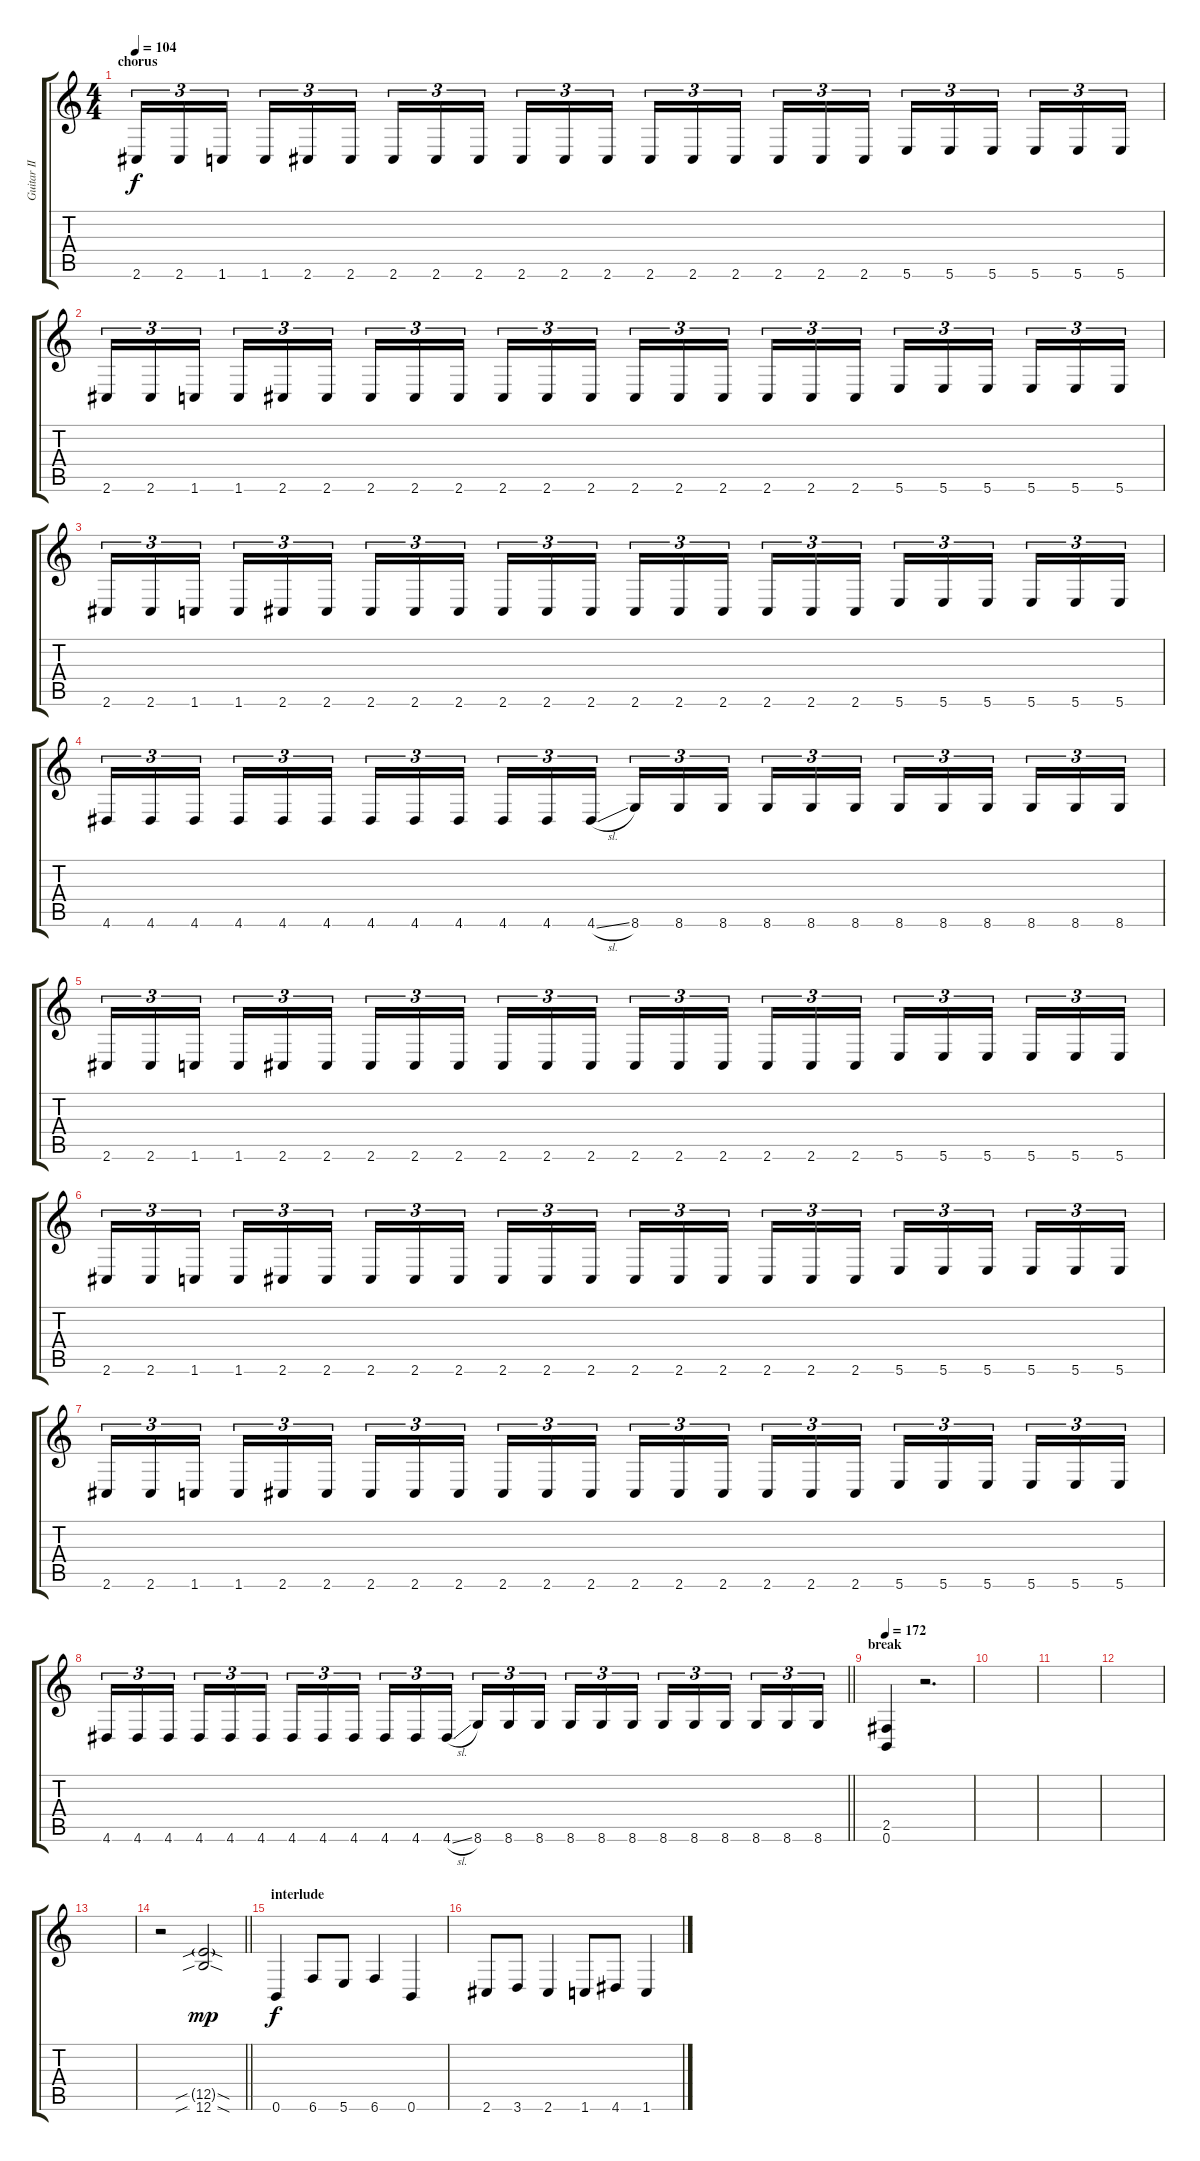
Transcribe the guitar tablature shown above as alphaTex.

\track ("Guitar II" "Guitar II") {instrument distortionguitar}
\staff {score tabs}
\tuning (B3 Gb3 D3 A2 E2 B1) {hide}
\ts (4 4)
\section ("" "chorus")
\tempo 104
\clef g2
\ks c
2.6.16{tu (3 2) dy f} 2.6.16{tu (3 2)} 1.6.16{tu (3 2) beam splitsecondary} 1.6.16{tu (3 2)} 2.6.16{tu (3 2)} 2.6.16{tu (3 2)} 2.6.16{tu (3 2)} 2.6.16{tu (3 2)} 2.6.16{tu (3 2) beam splitsecondary} 2.6.16{tu (3 2)} 2.6.16{tu (3 2)} 2.6.16{tu (3 2)} 2.6.16{tu (3 2)} 2.6.16{tu (3 2)} 2.6.16{tu (3 2) beam splitsecondary} 2.6.16{tu (3 2)} 2.6.16{tu (3 2)} 2.6.16{tu (3 2)} 5.6.16{tu (3 2)} 5.6.16{tu (3 2)} 5.6.16{tu (3 2) beam splitsecondary} 5.6.16{tu (3 2)} 5.6.16{tu (3 2)} 5.6.16{tu (3 2)} |
2.6.16{tu (3 2)} 2.6.16{tu (3 2)} 1.6.16{tu (3 2) beam splitsecondary} 1.6.16{tu (3 2)} 2.6.16{tu (3 2)} 2.6.16{tu (3 2)} 2.6.16{tu (3 2)} 2.6.16{tu (3 2)} 2.6.16{tu (3 2) beam splitsecondary} 2.6.16{tu (3 2)} 2.6.16{tu (3 2)} 2.6.16{tu (3 2)} 2.6.16{tu (3 2)} 2.6.16{tu (3 2)} 2.6.16{tu (3 2) beam splitsecondary} 2.6.16{tu (3 2)} 2.6.16{tu (3 2)} 2.6.16{tu (3 2)} 5.6.16{tu (3 2)} 5.6.16{tu (3 2)} 5.6.16{tu (3 2) beam splitsecondary} 5.6.16{tu (3 2)} 5.6.16{tu (3 2)} 5.6.16{tu (3 2)} |
2.6.16{tu (3 2)} 2.6.16{tu (3 2)} 1.6.16{tu (3 2) beam splitsecondary} 1.6.16{tu (3 2)} 2.6.16{tu (3 2)} 2.6.16{tu (3 2)} 2.6.16{tu (3 2)} 2.6.16{tu (3 2)} 2.6.16{tu (3 2) beam splitsecondary} 2.6.16{tu (3 2)} 2.6.16{tu (3 2)} 2.6.16{tu (3 2)} 2.6.16{tu (3 2)} 2.6.16{tu (3 2)} 2.6.16{tu (3 2) beam splitsecondary} 2.6.16{tu (3 2)} 2.6.16{tu (3 2)} 2.6.16{tu (3 2)} 5.6.16{tu (3 2)} 5.6.16{tu (3 2)} 5.6.16{tu (3 2) beam splitsecondary} 5.6.16{tu (3 2)} 5.6.16{tu (3 2)} 5.6.16{tu (3 2)} |
4.6.16{tu (3 2)} 4.6.16{tu (3 2)} 4.6.16{tu (3 2) beam splitsecondary} 4.6.16{tu (3 2)} 4.6.16{tu (3 2)} 4.6.16{tu (3 2)} 4.6.16{tu (3 2)} 4.6.16{tu (3 2)} 4.6.16{tu (3 2) beam splitsecondary} 4.6.16{tu (3 2)} 4.6.16{tu (3 2)} 4.6{sl}.16{tu (3 2)} 8.6.16{tu (3 2)} 8.6.16{tu (3 2)} 8.6.16{tu (3 2) beam splitsecondary} 8.6.16{tu (3 2)} 8.6.16{tu (3 2)} 8.6.16{tu (3 2)} 8.6.16{tu (3 2)} 8.6.16{tu (3 2)} 8.6.16{tu (3 2) beam splitsecondary} 8.6.16{tu (3 2)} 8.6.16{tu (3 2)} 8.6.16{tu (3 2)} |
2.6.16{tu (3 2)} 2.6.16{tu (3 2)} 1.6.16{tu (3 2) beam splitsecondary} 1.6.16{tu (3 2)} 2.6.16{tu (3 2)} 2.6.16{tu (3 2)} 2.6.16{tu (3 2)} 2.6.16{tu (3 2)} 2.6.16{tu (3 2) beam splitsecondary} 2.6.16{tu (3 2)} 2.6.16{tu (3 2)} 2.6.16{tu (3 2)} 2.6.16{tu (3 2)} 2.6.16{tu (3 2)} 2.6.16{tu (3 2) beam splitsecondary} 2.6.16{tu (3 2)} 2.6.16{tu (3 2)} 2.6.16{tu (3 2)} 5.6.16{tu (3 2)} 5.6.16{tu (3 2)} 5.6.16{tu (3 2) beam splitsecondary} 5.6.16{tu (3 2)} 5.6.16{tu (3 2)} 5.6.16{tu (3 2)} |
2.6.16{tu (3 2)} 2.6.16{tu (3 2)} 1.6.16{tu (3 2) beam splitsecondary} 1.6.16{tu (3 2)} 2.6.16{tu (3 2)} 2.6.16{tu (3 2)} 2.6.16{tu (3 2)} 2.6.16{tu (3 2)} 2.6.16{tu (3 2) beam splitsecondary} 2.6.16{tu (3 2)} 2.6.16{tu (3 2)} 2.6.16{tu (3 2)} 2.6.16{tu (3 2)} 2.6.16{tu (3 2)} 2.6.16{tu (3 2) beam splitsecondary} 2.6.16{tu (3 2)} 2.6.16{tu (3 2)} 2.6.16{tu (3 2)} 5.6.16{tu (3 2)} 5.6.16{tu (3 2)} 5.6.16{tu (3 2) beam splitsecondary} 5.6.16{tu (3 2)} 5.6.16{tu (3 2)} 5.6.16{tu (3 2)} |
2.6.16{tu (3 2)} 2.6.16{tu (3 2)} 1.6.16{tu (3 2) beam splitsecondary} 1.6.16{tu (3 2)} 2.6.16{tu (3 2)} 2.6.16{tu (3 2)} 2.6.16{tu (3 2)} 2.6.16{tu (3 2)} 2.6.16{tu (3 2) beam splitsecondary} 2.6.16{tu (3 2)} 2.6.16{tu (3 2)} 2.6.16{tu (3 2)} 2.6.16{tu (3 2)} 2.6.16{tu (3 2)} 2.6.16{tu (3 2) beam splitsecondary} 2.6.16{tu (3 2)} 2.6.16{tu (3 2)} 2.6.16{tu (3 2)} 5.6.16{tu (3 2)} 5.6.16{tu (3 2)} 5.6.16{tu (3 2) beam splitsecondary} 5.6.16{tu (3 2)} 5.6.16{tu (3 2)} 5.6.16{tu (3 2)} |
\barLineRight lightlight
4.6.16{tu (3 2)} 4.6.16{tu (3 2)} 4.6.16{tu (3 2) beam splitsecondary} 4.6.16{tu (3 2)} 4.6.16{tu (3 2)} 4.6.16{tu (3 2)} 4.6.16{tu (3 2)} 4.6.16{tu (3 2)} 4.6.16{tu (3 2) beam splitsecondary} 4.6.16{tu (3 2)} 4.6.16{tu (3 2)} 4.6{sl}.16{tu (3 2)} 8.6.16{tu (3 2)} 8.6.16{tu (3 2)} 8.6.16{tu (3 2) beam splitsecondary} 8.6.16{tu (3 2)} 8.6.16{tu (3 2)} 8.6.16{tu (3 2)} 8.6.16{tu (3 2)} 8.6.16{tu (3 2)} 8.6.16{tu (3 2) beam splitsecondary} 8.6.16{tu (3 2)} 8.6.16{tu (3 2)} 8.6.16{tu (3 2)} |
\section ("" "break")
\tempo 172
(2.5 0.6).4 r.2{d} |
|
|
|
|
\barLineRight lightlight
r.2 (12.5{sib sod g} 12.6{sib sod}).2{dy mp} |
\section ("" "interlude")
0.6.4{dy f} 6.6.8 5.6.8 6.6.4 0.6.4 |
2.6.8 3.6.8 2.6.4 1.6.8 4.6.8 1.6.4
